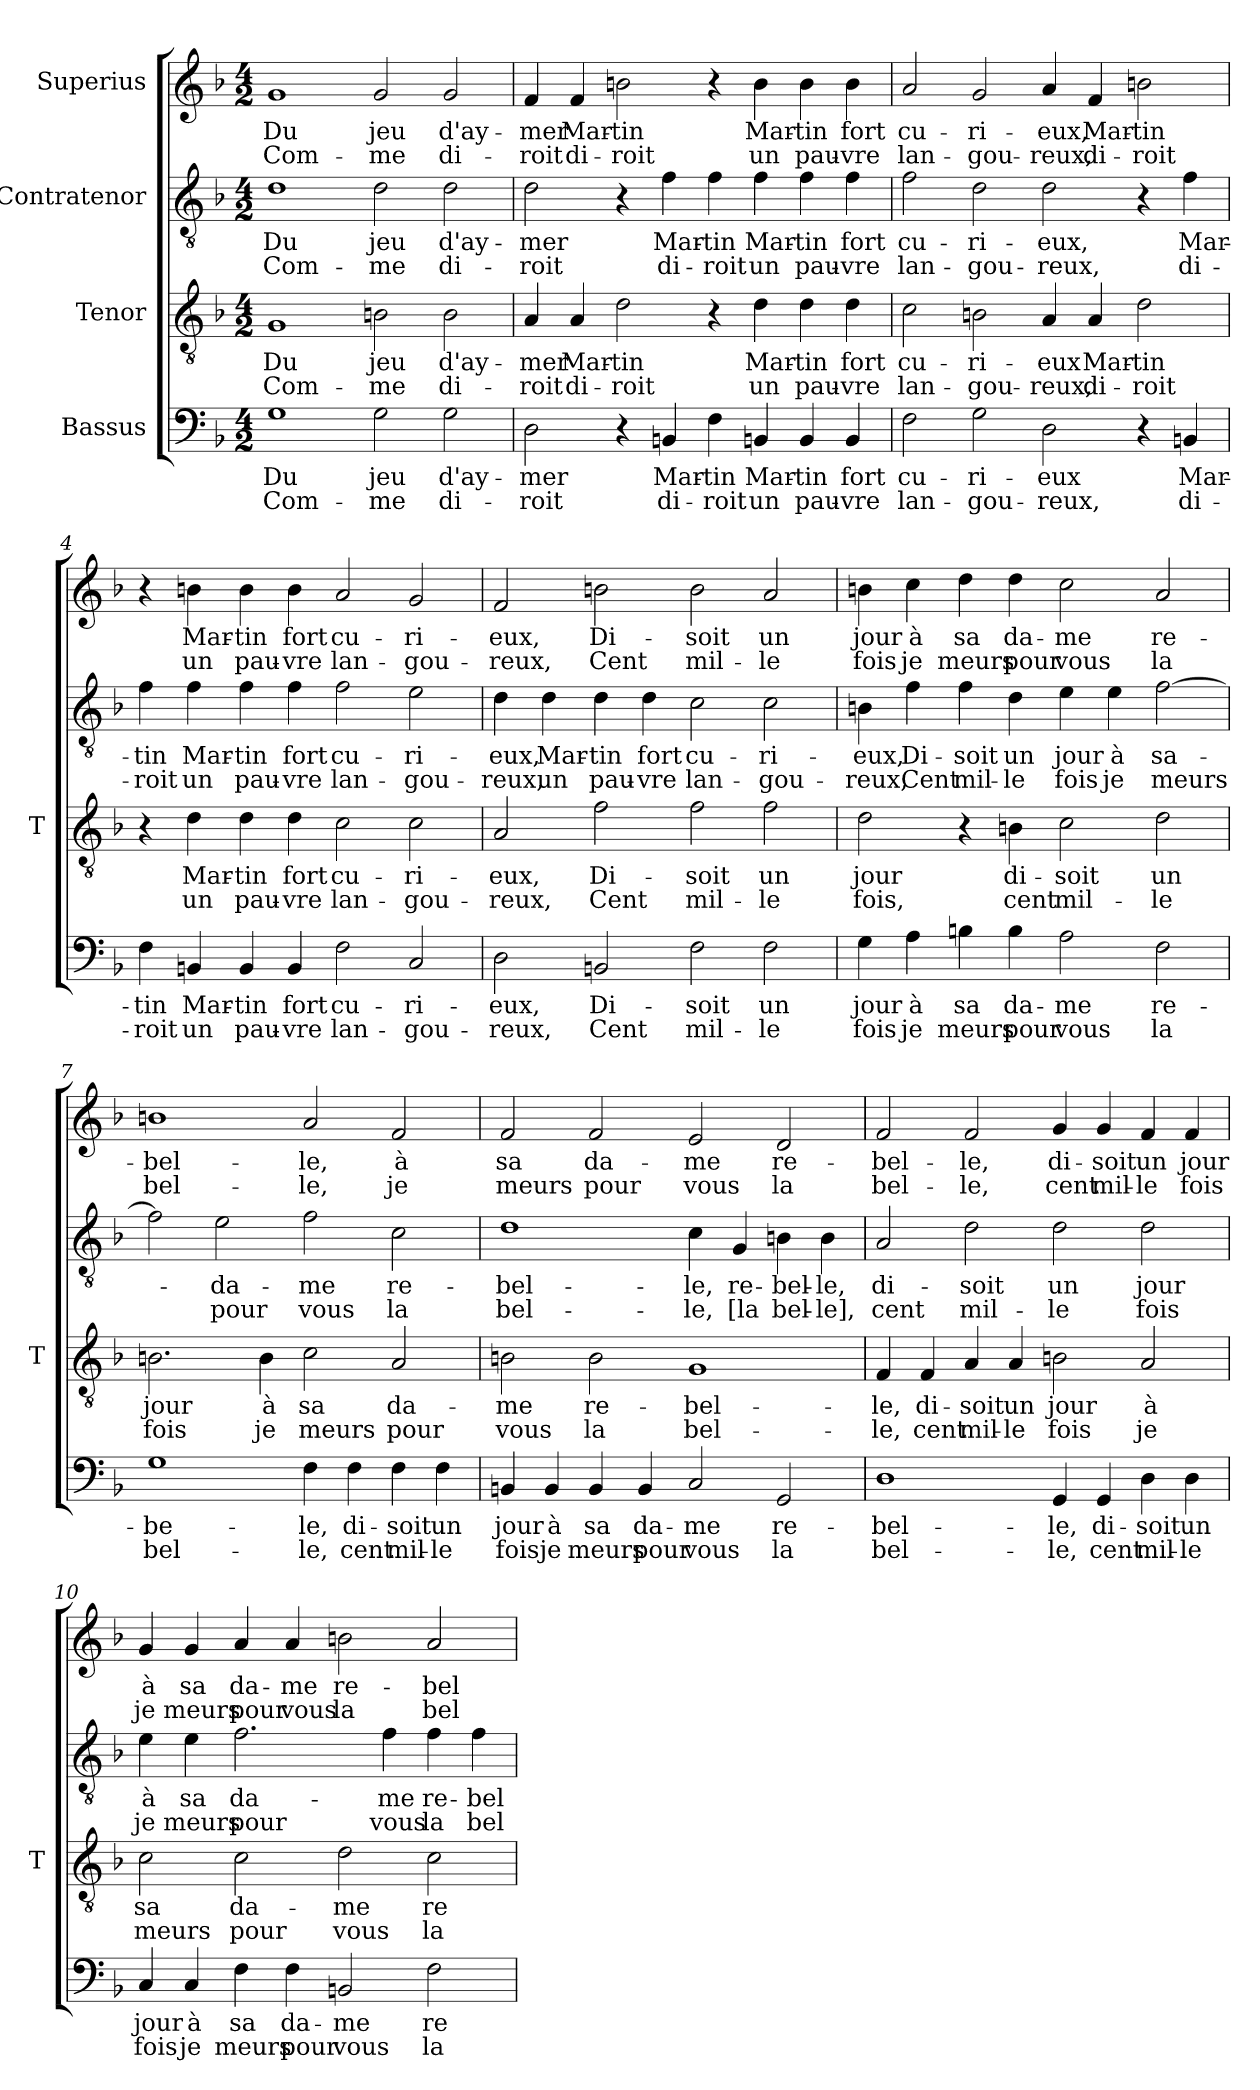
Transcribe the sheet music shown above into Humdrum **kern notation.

**kern	**text	**text	**kern	**text	**text	**kern	**text	**text	**kern	**text	**text
*part4	*part4	*part4	*part3	*part3	*part3	*part2	*part2	*part2	*part1	*part1	*part1
*staff4	*staff4	*staff4	*staff3	*staff3	*staff3	*staff2	*staff2	*staff2	*staff1	*staff1	*staff1
*I"Bassus	*	*	*I"Tenor	*	*	*I"Contratenor	*	*	*I"Superius	*	*
*	*	*	*I'T	*	*	*	*	*	*	*	*
*clefF4	*	*	*clefGv2	*	*	*clefGv2	*	*	*clefG2	*	*
*k[b-]	*	*	*k[b-]	*	*	*k[b-]	*	*	*k[b-]	*	*
*M4/2	*	*	*M4/2	*	*	*M4/2	*	*	*M4/2	*	*
=1	=1	=1	=1	=1	=1	=1	=1	=1	=1	=1	=1
1G	-Du	Com-	1G	-Du	Com-	1d	-Du	Com-	1g	-Du	Com-
2G	-jeu	-me	2Bn	-jeu	-me	2d	-jeu	-me	2g	-jeu	-me
2G	d'ay-	di-	2B	d'ay-	di-	2d	d'ay-	di-	2g	d'ay-	di-
=2	=2	=2	=2	=2	=2	=2	=2	=2	=2	=2	=2
2D	-mer	-roit	4A	-mer	-roit	2d	-mer	-roit	4f	-mer	-roit
.	.	.	4A	Mar-	di-	.	.	.	4f	Mar-	di-
4r	.	.	2d	-tin	-roit	4r	.	.	2bn	-tin	-roit
4BBn	Mar-	di-	.	.	.	4f	Mar-	di-	.	.	.
4F	-tin	-roit	4r	.	.	4f	-tin	-roit	4r	.	.
4BBn	Mar-	-un	4d	Mar-	-un	4f	Mar-	-un	4b	Mar-	-un
4BB	-tin	pau-	4d	-tin	pau-	4f	-tin	pau-	4b	-tin	pau-
4BB	-fort	-vre	4d	-fort	-vre	4fi	-fort	-vre	4b	-fort	-vre
=3	=3	=3	=3	=3	=3	=3	=3	=3	=3	=3	=3
2F	cu-	lan-	2c	cu-	lan-	2f	cu-	lan-	2a	cu-	lan-
2G	ri-	gou-	2Bn	ri-	gou-	2d	ri-	gou-	2g	ri-	gou-
2D	-eux	-reux,	4A	-eux	-reux,	2d	-eux,	-reux,	4a	-eux,	-reux,
.	.	.	4A	Mar-	di-	.	.	.	4f	Mar-	di-
4r	.	.	2d	-tin	-roit	4r	.	.	2bn	-tin	-roit
4BBn	Mar-	di-	.	.	.	4f	Mar-	di-	.	.	.
=4	=4	=4	=4	=4	=4	=4	=4	=4	=4	=4	=4
4F	-tin	-roit	4r	.	.	4f	-tin	-roit	4r	.	.
4BBn	Mar-	-un	4d	Mar-	-un	4f	Mar-	-un	4bn	Mar-	-un
4BB	-tin	pau-	4d	-tin	pau-	4f	-tin	pau-	4b	-tin	pau-
4BB	-fort	-vre	4d	-fort	-vre	4f	-fort	-vre	4b	-fort	-vre
2F	cu-	lan-	2c	cu-	lan-	2f	cu-	lan-	2a	cu-	lan-
2C	ri-	gou-	2c	ri-	gou-	2e	ri-	gou-	2g	ri-	gou-
=5	=5	=5	=5	=5	=5	=5	=5	=5	=5	=5	=5
2D	-eux,	-reux,	2A	-eux,	-reux,	4d	-eux,	-reux,	2f	-eux,	-reux,
.	.	.	.	.	.	4d	Mar-	-un	.	.	.
2BBn	Di-	-Cent	2f	Di-	-Cent	4d	-tin	pau-	2bn	Di-	-Cent
.	.	.	.	.	.	4d	-fort	-vre	.	.	.
2F	-soit	mil-	2f	-soit	mil-	2c	cu-	lan-	2b	-soit	mil-
2F	-un	-le	2f	-un	-le	2c	ri-	gou-	2a	-un	-le
=6	=6	=6	=6	=6	=6	=6	=6	=6	=6	=6	=6
4G	-jour	-fois	2d	-jour	-fois,	4Bn	-eux,	-reux,	4bn	-jour	-fois
4A	-à	-je	.	.	.	4f	Di-	-Cent	4cc	-à	-je
4Bn	-sa	-meurs	4r	.	.	4f	-soit	mil-	4dd	-sa	-meurs
4B	da-	-pour	4Bn	di-	-cent	4d	-un	-le	4dd	da-	-pour
2A	-me	-vous	2c	-soit	mil-	4e	-jour	-fois	2cc	-me	-vous
.	.	.	.	.	.	4e	-à	-je	.	.	.
2F	re-	-la	2d	-un	-le	[2f	sa-	-meurs	2a	re-	-la
=7	=7	=7	=7	=7	=7	=7	=7	=7	=7	=7	=7
1G	be-	bel-	2.Bn	-jour	-fois	2f]	.	.	1bn	bel-	bel-
.	.	.	.	.	.	2e	da-	-pour	.	.	.
.	.	.	4B	-à	-je	.	.	.	.	.	.
4F	-le,	-le,	2c	-sa	-meurs	2f	-me	-vous	2a	-le,	-le,
4F	di-	-cent	.	.	.	.	.	.	.	.	.
4F	-soit	mil-	2A	da-	-pour	2c	re-	-la	2f	-à	-je
4F	-un	-le	.	.	.	.	.	.	.	.	.
=8	=8	=8	=8	=8	=8	=8	=8	=8	=8	=8	=8
4BBn	-jour	-fois	2Bn	-me	-vous	1d	bel-	bel-	2f	-sa	-meurs
4BB	-à	-je	.	.	.	.	.	.	.	.	.
4BB	-sa	-meurs	2B	re-	-la	.	.	.	2f	da-	-pour
4BB	da-	-pour	.	.	.	.	.	.	.	.	.
2C	-me	-vous	1G	bel-	bel-	4c	-le,	-le,	2e	-me	-vous
.	.	.	.	.	.	4G	re-	-[la	.	.	.
2GG	re-	-la	.	.	.	4Bn	bel-	bel-	2d	re-	-la
.	.	.	.	.	.	4B	-le,	-le],	.	.	.
=9	=9	=9	=9	=9	=9	=9	=9	=9	=9	=9	=9
1D	bel-	bel-	4F	-le,	-le,	2A	di-	-cent	2f	bel-	bel-
.	.	.	4F	di-	-cent	.	.	.	.	.	.
.	.	.	4A	-soit	mil-	2d	-soit	mil-	2f	-le,	-le,
.	.	.	4A	-un	-le	.	.	.	.	.	.
4GG	-le,	-le,	2Bn	-jour	-fois	2d	-un	-le	4g	di-	-cent
4GG	di-	-cent	.	.	.	.	.	.	4g	-soit	mil-
4D	-soit	mil-	2A	-à	-je	2d	-jour	-fois	4f	-un	-le
4D	-un	-le	.	.	.	.	.	.	4f	-jour	-fois
=10	=10	=10	=10	=10	=10	=10	=10	=10	=10	=10	=10
4C	-jour	-fois	2c	-sa	-meurs	4e	-à	-je	4g	-à	-je
4C	-à	-je	.	.	.	4e	-sa	-meurs	4g	-sa	-meurs
4F	-sa	-meurs	2c	da-	-pour	2.f	da-	-pour	4a	da-	-pour
4F	da-	-pour	.	.	.	.	.	.	4a	-me	-vous
2BBn	-me	-vous	2d	-me	-vous	.	.	.	2bn	re-	-la
.	.	.	.	.	.	4f	-me	-vous	.	.	.
2F	re-	-la	2c	re-	-la	4f	re-	-la	2a	bel-	bel-
.	.	.	.	.	.	4f	bel-	bel-	.	.	.
=	=	=	=	=	=	=	=	=	=	=	=
*-	*-	*-	*-	*-	*-	*-	*-	*-	*-	*-	*-
